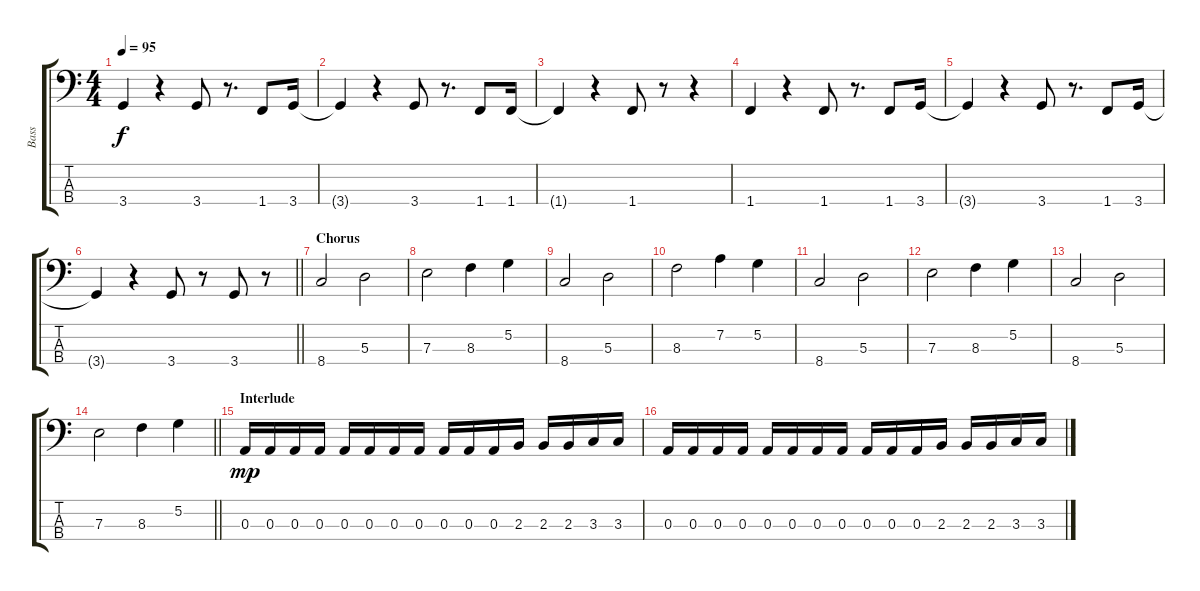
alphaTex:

\track ("Bass" "Bass") {instrument electricbassfinger}
\staff {score tabs}
\tuning (G2 D2 A1 E1) {hide}
\ts (4 4)
\tempo 95
\clef f4
\ks c
3.4{t}.4{dy f} r.4 3.4.8 r.8{d} 1.4.8 3.4.16 |
3.4{t}.4 r.4 3.4.8 r.8{d} 1.4.8 1.4.16 |
1.4{t}.4 r.4 1.4.8 r.8 r.4 |
1.4.4 r.4 1.4.8 r.8{d} 1.4.8 3.4.16 |
3.4{t}.4 r.4 3.4.8 r.8{d} 1.4.8 3.4.16 |
\barLineRight lightlight
3.4{t}.4 r.4 3.4.8 r.8 3.4.8 r.8 |
\section ("" "Chorus")
8.4.2 5.3.2 |
7.3.2 8.3.4 5.2.4 |
8.4.2 5.3.2 |
8.3.2 7.2.4 5.2.4 |
8.4.2 5.3.2 |
7.3.2 8.3.4 5.2.4 |
8.4.2 5.3.2 |
\barLineRight lightlight
7.3.2 8.3.4 5.2.4 |
\section ("" "Interlude")
0.3.16{dy mp} 0.3.16 0.3.16 0.3.16 0.3.16 0.3.16 0.3.16 0.3.16 0.3.16 0.3.16 0.3.16 2.3.16 2.3.16 2.3.16 3.3.16 3.3.16 |
0.3.16 0.3.16 0.3.16 0.3.16 0.3.16 0.3.16 0.3.16 0.3.16 0.3.16 0.3.16 0.3.16 2.3.16 2.3.16 2.3.16 3.3.16 3.3.16
